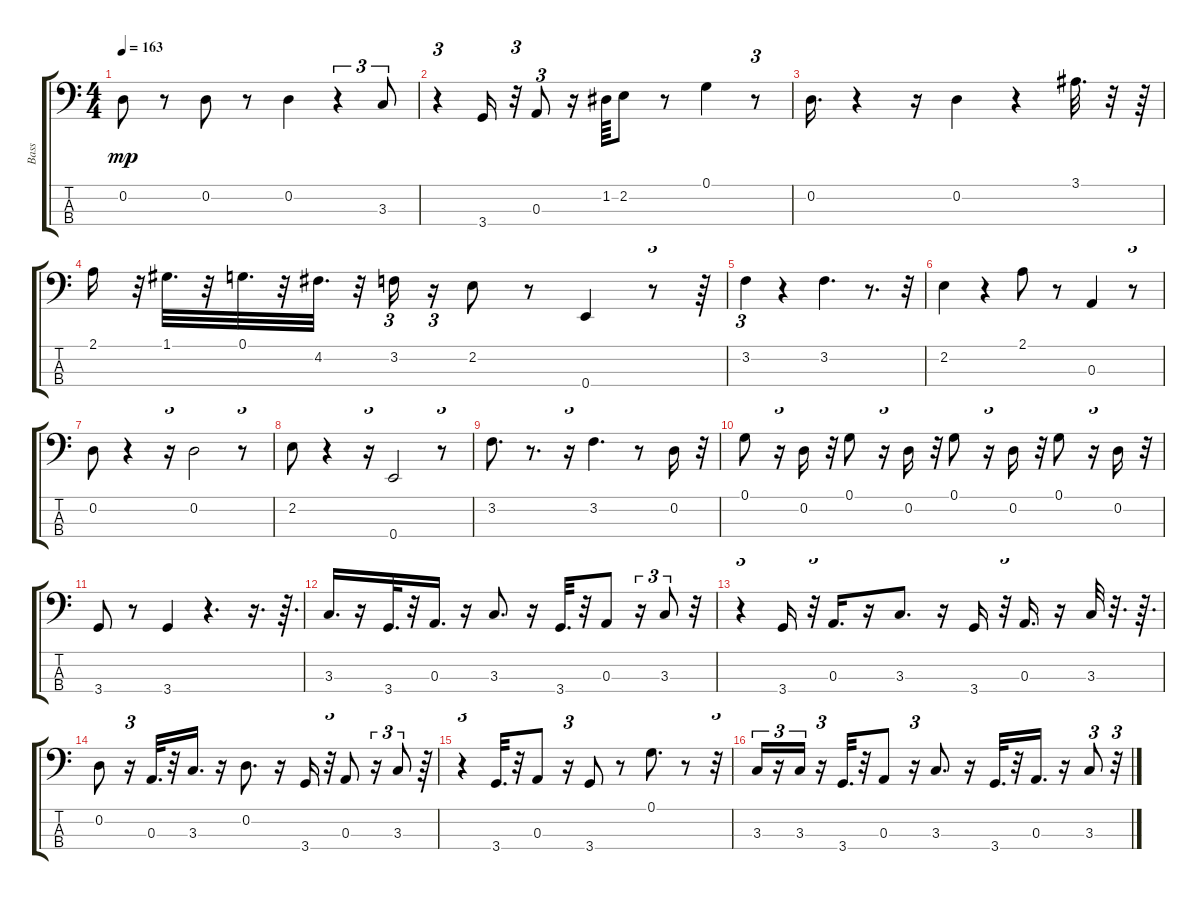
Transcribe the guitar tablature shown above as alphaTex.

\track ("Bass" "Bass") {instrument fretlessbass}
\staff {score tabs}
\tuning (G2 D2 A1 E1) {hide}
\ts (4 4)
\tempo 163
\clef f4
\ks c
0.2.8{dy mp} r.8 0.2.8 r.8 0.2.4 r.4{tu (3 2)} 3.3.8{tu (3 2)} |
r.4{tu (3 2)} 3.4.16 r.32{tu (3 2)} 0.3.8{tu (3 2)} r.16 1.2.64 2.2.8 r.8 0.1.4 r.8{tu (3 2)} |
0.2.16{d} r.4 r.16 0.2.4 r.4 3.1.32{d} r.32 r.64 |
2.1.16 r.32{tu (3 2)} 1.1.32{d} r.32 0.1.32{d} r.32 4.2.32{d} r.32 3.2.16{tu (3 2)} r.16{tu (3 2)} 2.2.8 r.8 0.4.4 r.8{tu (3 2)} r.64 |
3.2.4{tu (3 2)} r.4 3.2.4{d} r.8{d} r.32{tu (3 2)} |
2.2.4 r.4{tu (3 2)} 2.1.8 r.8 0.3.4 r.8{tu (3 2)} |
0.2.8 r.4 r.16{tu (3 2)} 0.2.2 r.8{tu (3 2)} |
2.2.8 r.4 r.16{tu (3 2)} 0.4.2 r.8{tu (3 2)} |
3.2.8{d} r.8{d} r.16{tu (3 2)} 3.2.4{d} r.8 0.2.16 r.32{tu (3 2)} |
0.1.8 r.16{tu (3 2)} 0.2.16 r.32{tu (3 2)} 0.1.8 r.16{tu (3 2)} 0.2.16 r.32{tu (3 2)} 0.1.8 r.16{tu (3 2)} 0.2.16 r.32{tu (3 2)} 0.1.8 r.16{tu (3 2)} 0.2.16 r.32{tu (3 2)} |
3.4.8 r.8 3.4.4 r.4{d} r.16{d} r.64{d} |
3.3.16{d} r.16 3.4.32{d} r.32 0.3.16{d} r.16 3.3.8{d} r.16 3.4.32{d} r.32 0.3.8 r.16{tu (3 2)} 3.3.8{tu (3 2)} r.32 |
r.4{tu (3 2)} 3.4.16 r.32{tu (3 2)} 0.3.16{d} r.16 3.3.8{d} r.16 3.4.16 r.32{tu (3 2)} 0.3.16{d} r.16 3.3.32 r.32{d} r.64{d} |
0.2.8 r.16{tu (3 2)} 0.3.32{d} r.32 3.3.16{d} r.16 0.2.8{d} r.16 3.4.16 r.32{tu (3 2)} 0.3.8 r.16{tu (3 2)} 3.3.8{tu (3 2)} r.64 |
r.4{tu (3 2)} 3.4.32{d} r.32 0.3.8 r.16{tu (3 2)} 3.4.8 r.8 0.1.8{d} r.8 r.32{tu (3 2)} |
3.3.16{tu (3 2)} r.16{tu (3 2)} 3.3.16{tu (3 2)} r.16{tu (3 2)} 3.4.32{d} r.32 0.3.8 r.16{tu (3 2)} 3.3.8{d} r.16 3.4.32{d} r.32 0.3.16{d} r.16 3.3.8{tu (3 2)} r.32{tu (3 2)}
